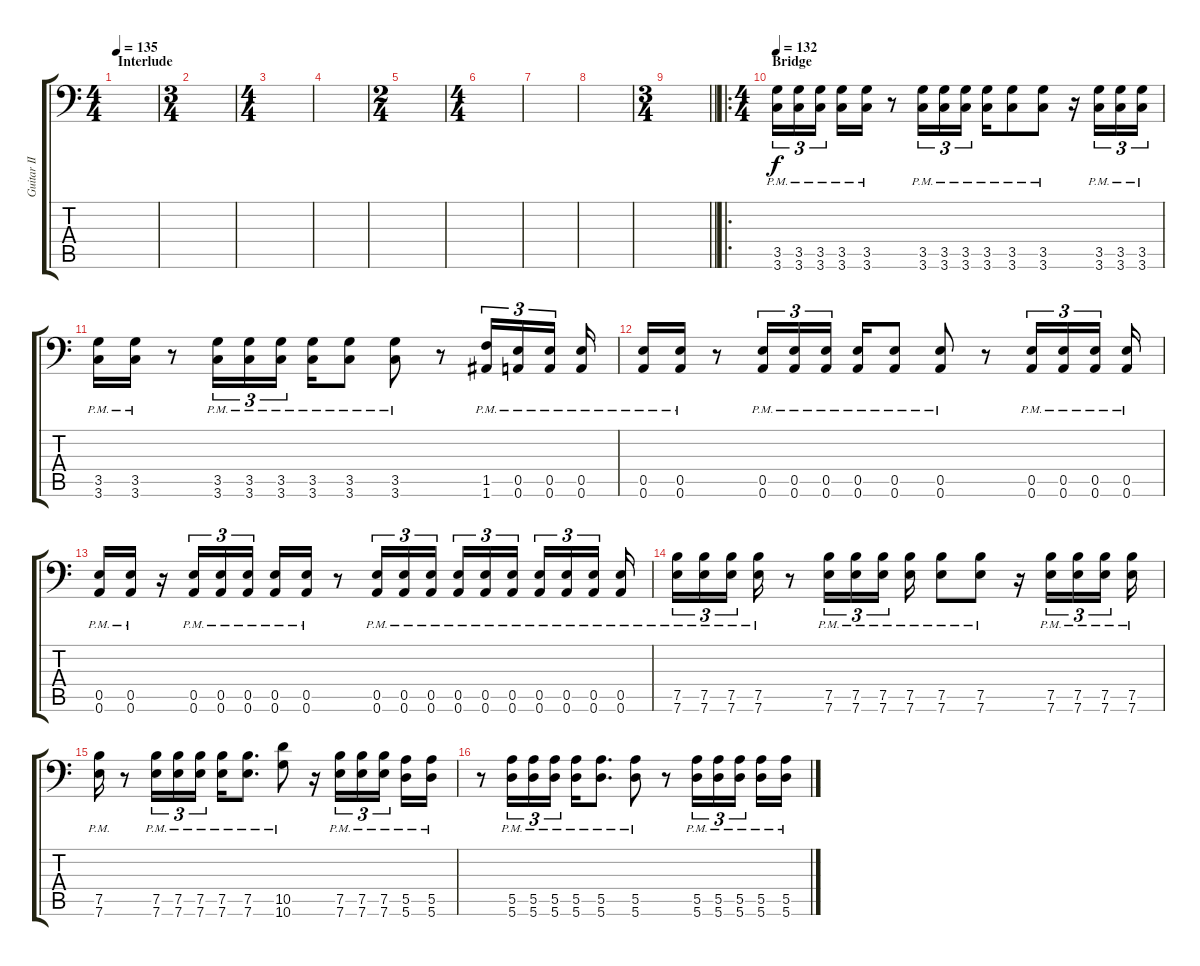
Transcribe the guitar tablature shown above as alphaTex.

\track ("Guitar II" "Guitar II") {instrument overdrivenguitar}
\staff {score tabs}
\tuning (B3 Gb3 D3 A2 E2 A1) {hide}
\ts (4 4)
\section ("" "Interlude")
\tempo 135
\clef f4
\ks c
|
\ts (3 4)
|
\ts (4 4)
|
|
\ts (2 4)
|
\ts (4 4)
|
|
|
\ts (3 4)
\barLineRight lightlight
|
\ro
\ts (4 4)
\section ("" "Bridge")
\tempo 132
(3.5{pm} 3.6{pm}).16{tu (3 2)} (3.5{pm} 3.6{pm}).16{tu (3 2)} (3.5{pm} 3.6{pm}).16{tu (3 2) beam splitsecondary} (3.5{pm} 3.6{pm}).16 (3.5{pm} 3.6{pm}).16 r.8 (3.5{pm} 3.6{pm}).16{tu (3 2)} (3.5{pm} 3.6{pm}).16{tu (3 2)} (3.5{pm} 3.6{pm}).16{tu (3 2)} (3.5{pm} 3.6{pm}).16 (3.5{pm} 3.6{pm}).8 (3.5{pm} 3.6{pm}).8 r.16 (3.5{pm} 3.6{pm}).16{tu (3 2)} (3.5{pm} 3.6{pm}).16{tu (3 2)} (3.5{pm} 3.6{pm}).16{tu (3 2)} |
(3.5{pm} 3.6{pm}).16 (3.5{pm} 3.6{pm}).16 r.8 (3.5{pm} 3.6{pm}).16{tu (3 2)} (3.5{pm} 3.6{pm}).16{tu (3 2)} (3.5{pm} 3.6{pm}).16{tu (3 2) beam splitsecondary} (3.5{pm} 3.6{pm}).16 (3.5{pm} 3.6{pm}).8 (3.5{pm} 3.6{pm}).8 r.8 (1.5{pm} 1.6{pm}).16{tu (3 2)} (0.5{pm} 0.6{pm}).16{tu (3 2)} (0.5{pm} 0.6{pm}).16{tu (3 2) beam splitsecondary} (0.5{pm} 0.6{pm}).16 |
(0.5{pm} 0.6{pm}).16 (0.5{pm} 0.6{pm}).16 r.8 (0.5{pm} 0.6{pm}).16{tu (3 2)} (0.5{pm} 0.6{pm}).16{tu (3 2)} (0.5{pm} 0.6{pm}).16{tu (3 2) beam splitsecondary} (0.5{pm} 0.6{pm}).16 (0.5{pm} 0.6{pm}).8 (0.5{pm} 0.6{pm}).8 r.8 (0.5{pm} 0.6{pm}).16{tu (3 2)} (0.5{pm} 0.6{pm}).16{tu (3 2)} (0.5{pm} 0.6{pm}).16{tu (3 2) beam splitsecondary} (0.5{pm} 0.6{pm}).16 |
(0.5{pm} 0.6{pm}).16 (0.5{pm} 0.6{pm}).16 r.16 (0.5{pm} 0.6{pm}).16{tu (3 2)} (0.5{pm} 0.6{pm}).16{tu (3 2)} (0.5{pm} 0.6{pm}).16{tu (3 2) beam splitsecondary} (0.5{pm} 0.6{pm}).16 (0.5{pm} 0.6{pm}).16 r.8 (0.5{pm} 0.6{pm}).16{tu (3 2)} (0.5{pm} 0.6{pm}).16{tu (3 2)} (0.5{pm} 0.6{pm}).16{tu (3 2) beam splitsecondary} (0.5{pm} 0.6{pm}).16{tu (3 2)} (0.5{pm} 0.6{pm}).16{tu (3 2)} (0.5{pm} 0.6{pm}).16{tu (3 2) beam splitsecondary} (0.5{pm} 0.6{pm}).16{tu (3 2)} (0.5{pm} 0.6{pm}).16{tu (3 2)} (0.5{pm} 0.6{pm}).16{tu (3 2) beam splitsecondary} (0.5{pm} 0.6{pm}).16 |
(7.5{pm} 7.6{pm}).16{tu (3 2)} (7.5{pm} 7.6{pm}).16{tu (3 2)} (7.5{pm} 7.6{pm}).16{tu (3 2) beam splitsecondary} (7.5{pm} 7.6{pm}).16 r.8 (7.5{pm} 7.6{pm}).16{tu (3 2)} (7.5{pm} 7.6{pm}).16{tu (3 2)} (7.5{pm} 7.6{pm}).16{tu (3 2) beam splitsecondary} (7.5{pm} 7.6{pm}).16 (7.5{pm} 7.6{pm}).8 (7.5{pm} 7.6{pm}).8 r.16 (7.5{pm} 7.6{pm}).16{tu (3 2)} (7.5{pm} 7.6{pm}).16{tu (3 2)} (7.5{pm} 7.6{pm}).16{tu (3 2) beam splitsecondary} (7.5{pm} 7.6{pm}).16 |
(7.5{pm} 7.6{pm}).16 r.8 (7.5{pm} 7.6{pm}).16{tu (3 2)} (7.5{pm} 7.6{pm}).16{tu (3 2)} (7.5{pm} 7.6{pm}).16{tu (3 2) beam splitsecondary} (7.5{pm} 7.6{pm}).16 (7.5{pm} 7.6{pm}).8{d} (10.5{pm} 10.6{pm}).8 r.16 (7.5{pm} 7.6{pm}).16{tu (3 2)} (7.5{pm} 7.6{pm}).16{tu (3 2)} (7.5{pm} 7.6{pm}).16{tu (3 2) beam splitsecondary} (5.5{pm} 5.6{pm}).16 (5.5{pm} 5.6{pm}).16 |
r.8 (5.5{pm} 5.6{pm}).16{tu (3 2)} (5.5{pm} 5.6{pm}).16{tu (3 2)} (5.5{pm} 5.6{pm}).16{tu (3 2)} (5.5{pm} 5.6{pm}).16 (5.5{pm} 5.6{pm}).8{d} (5.5{pm} 5.6{pm}).8 r.8 (5.5{pm} 5.6{pm}).16{tu (3 2)} (5.5{pm} 5.6{pm}).16{tu (3 2)} (5.5{pm} 5.6{pm}).16{tu (3 2) beam splitsecondary} (5.5{pm} 5.6{pm}).16 (5.5{pm} 5.6{pm}).16
